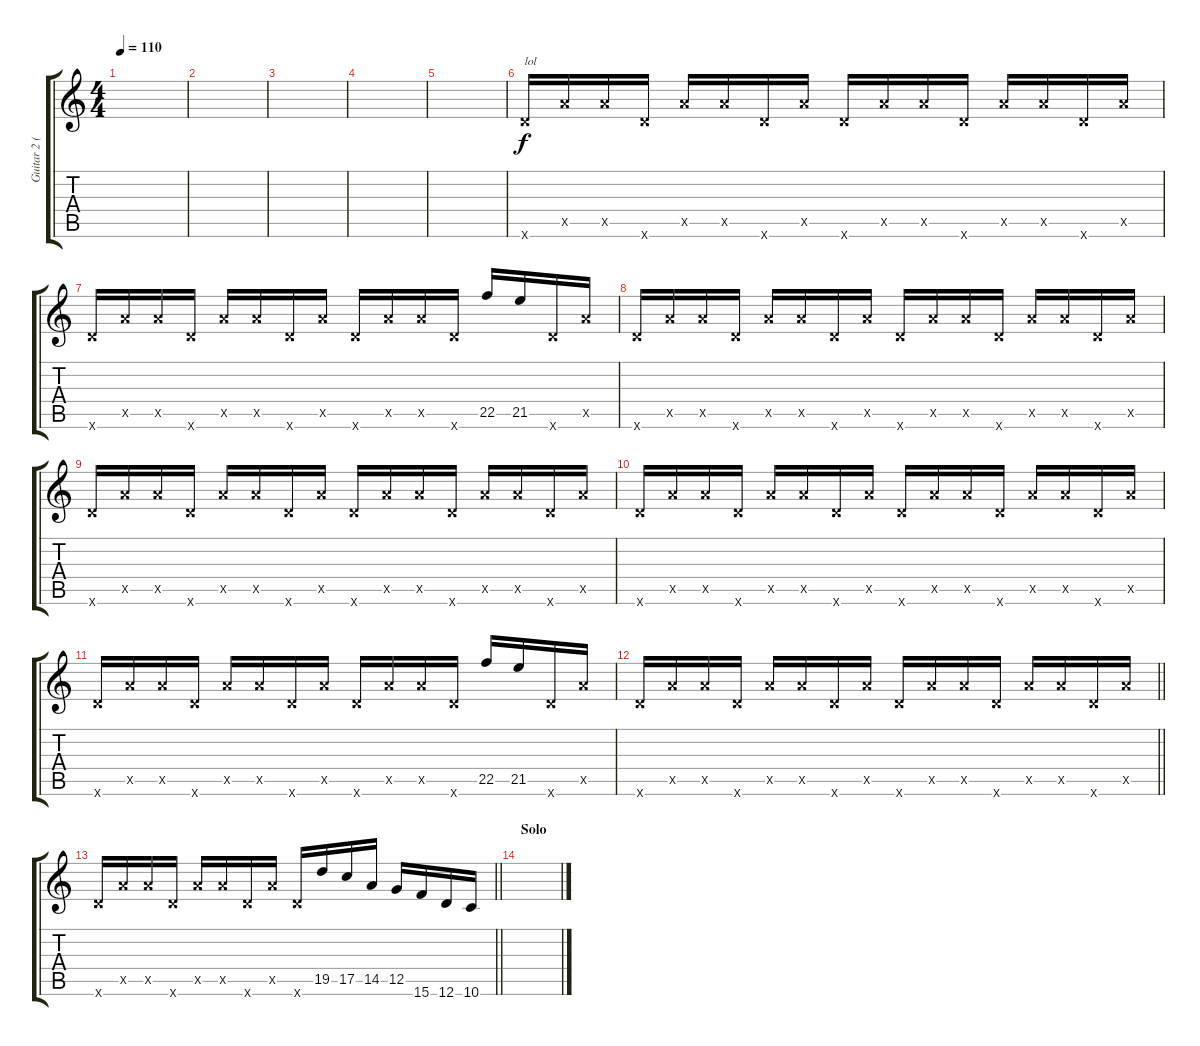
\track ("Guitar 2 (Acoustic)" "Guitar 2 (") {instrument electricguitarjazz}
\staff {score tabs}
\tuning (D4 A3 F3 C3 G2 D2) {hide}
\ts (4 4)
\tempo 110
\clef g2
\ks c
|
|
|
|
|
12.6{x}.16{txt "lol"} 14.5{x}.16 14.5{x}.16 12.6{x}.16 14.5{x}.16 14.5{x}.16 12.6{x}.16 14.5{x}.16 12.6{x}.16 14.5{x}.16 14.5{x}.16 12.6{x}.16 14.5{x}.16 14.5{x}.16 12.6{x}.16 14.5{x}.16 |
12.6{x}.16 14.5{x}.16 14.5{x}.16 12.6{x}.16 14.5{x}.16 14.5{x}.16 12.6{x}.16 14.5{x}.16 12.6{x}.16 14.5{x}.16 14.5{x}.16 12.6{x}.16 22.5.16 21.5.16 12.6{x}.16 14.5{x}.16 |
12.6{x}.16 14.5{x}.16 14.5{x}.16 12.6{x}.16 14.5{x}.16 14.5{x}.16 12.6{x}.16 14.5{x}.16 12.6{x}.16 14.5{x}.16 14.5{x}.16 12.6{x}.16 14.5{x}.16 14.5{x}.16 12.6{x}.16 14.5{x}.16 |
12.6{x}.16 14.5{x}.16 14.5{x}.16 12.6{x}.16 14.5{x}.16 14.5{x}.16 12.6{x}.16 14.5{x}.16 12.6{x}.16 14.5{x}.16 14.5{x}.16 12.6{x}.16 14.5{x}.16 14.5{x}.16 12.6{x}.16 14.5{x}.16 |
12.6{x}.16 14.5{x}.16 14.5{x}.16 12.6{x}.16 14.5{x}.16 14.5{x}.16 12.6{x}.16 14.5{x}.16 12.6{x}.16 14.5{x}.16 14.5{x}.16 12.6{x}.16 14.5{x}.16 14.5{x}.16 12.6{x}.16 14.5{x}.16 |
12.6{x}.16 14.5{x}.16 14.5{x}.16 12.6{x}.16 14.5{x}.16 14.5{x}.16 12.6{x}.16 14.5{x}.16 12.6{x}.16 14.5{x}.16 14.5{x}.16 12.6{x}.16 22.5.16 21.5.16 12.6{x}.16 14.5{x}.16 |
\barLineRight lightlight
12.6{x}.16 14.5{x}.16 14.5{x}.16 12.6{x}.16 14.5{x}.16 14.5{x}.16 12.6{x}.16 14.5{x}.16 12.6{x}.16 14.5{x}.16 14.5{x}.16 12.6{x}.16 14.5{x}.16 14.5{x}.16 12.6{x}.16 14.5{x}.16 |
\barLineRight lightlight
12.6{x}.16 14.5{x}.16 14.5{x}.16 12.6{x}.16 14.5{x}.16 14.5{x}.16 12.6{x}.16 14.5{x}.16 12.6{x}.16 19.5.16 17.5.16 14.5.16 12.5.16 15.6.16 12.6.16 10.6.16 |
\section ("" "Solo")
